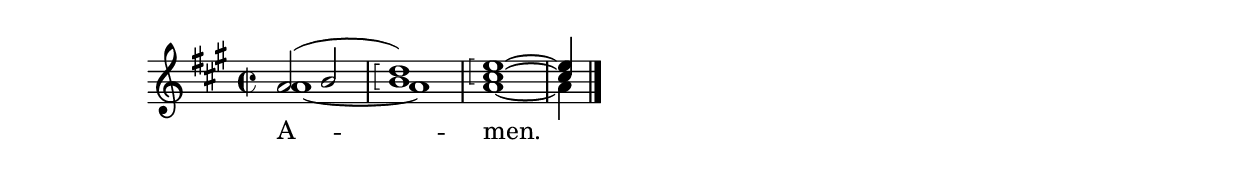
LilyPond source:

%% DO NOT EDIT this file manually; it is automatically
%% generated from LSR http://lsr.di.unimi.it
%% Make any changes in LSR itself, or in Documentation/snippets/new/ ,
%% and then run scripts/auxiliar/makelsr.py
%%
%% This file is in the public domain.
\version "2.19.2"

\header {
  lsrtags = "expressive-marks, vocal-music"

  texidoc = "
The @code{arpeggioBracket} can be used to indicate the division of
voices where there are no stems to provide the information. This is
often seen in choral music.

"
  doctitle = "Using arpeggioBracket to make divisi more visible"
} % begin verbatim


\include "english.ly"

\score {
  \relative c'' {
    \key a \major
    \time 2/2
    <<
      \new Voice = "upper"
      <<
        { \voiceOne \arpeggioBracket
          a2( b2
          <b d>1\arpeggio)
          <cs e>\arpeggio ~
          <cs e>4
        }
        \addlyrics { \lyricmode { A -- men. } }
      >>
      \new Voice = "lower"
      { \voiceTwo
        a1 ~
        1
        a ~
        4 \bar "|."
      }
    >>
  }
  \layout { ragged-right = ##t }
}
